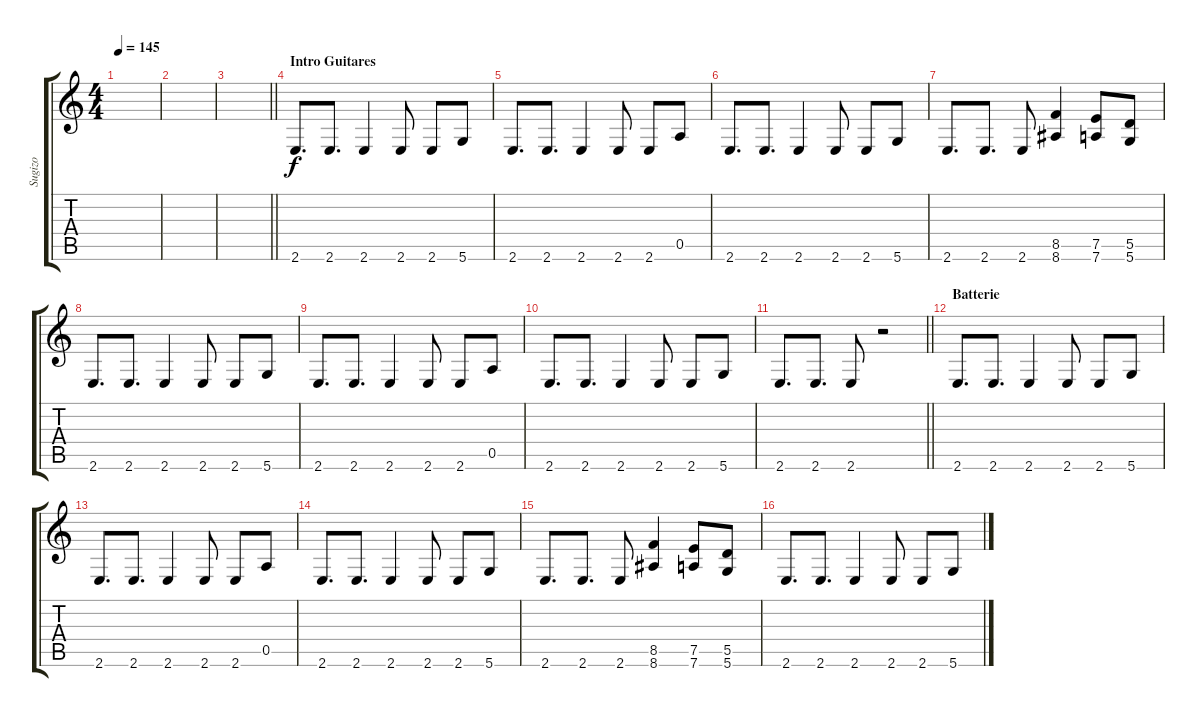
\track ("Sugizo" "Sugizo") {instrument overdrivenguitar}
\staff {score tabs}
\tuning (E4 B3 G3 D3 A2 D2) {hide}
\ts (4 4)
\tempo 145
\clef g2
\ks c
|
|
\barLineRight lightlight
|
\section ("" "Intro Guitares")
2.6.8{d} 2.6.8{d} 2.6.4 2.6.8 2.6.8 5.6.8 |
2.6.8{d} 2.6.8{d} 2.6.4 2.6.8 2.6.8 0.5.8 |
2.6.8{d} 2.6.8{d} 2.6.4 2.6.8 2.6.8 5.6.8 |
2.6.8{d} 2.6.8{d} 2.6.8 (8.5 8.6).4 (7.5 7.6).8 (5.5 5.6).8 |
2.6.8{d} 2.6.8{d} 2.6.4 2.6.8 2.6.8 5.6.8 |
2.6.8{d} 2.6.8{d} 2.6.4 2.6.8 2.6.8 0.5.8 |
2.6.8{d} 2.6.8{d} 2.6.4 2.6.8 2.6.8 5.6.8 |
\barLineRight lightlight
2.6.8{d} 2.6.8{d} 2.6.8 r.2 |
\section ("" "Batterie")
2.6.8{d} 2.6.8{d} 2.6.4 2.6.8 2.6.8 5.6.8 |
2.6.8{d} 2.6.8{d} 2.6.4 2.6.8 2.6.8 0.5.8 |
2.6.8{d} 2.6.8{d} 2.6.4 2.6.8 2.6.8 5.6.8 |
2.6.8{d} 2.6.8{d} 2.6.8 (8.5 8.6).4 (7.5 7.6).8 (5.5 5.6).8 |
2.6.8{d} 2.6.8{d} 2.6.4 2.6.8 2.6.8 5.6.8
